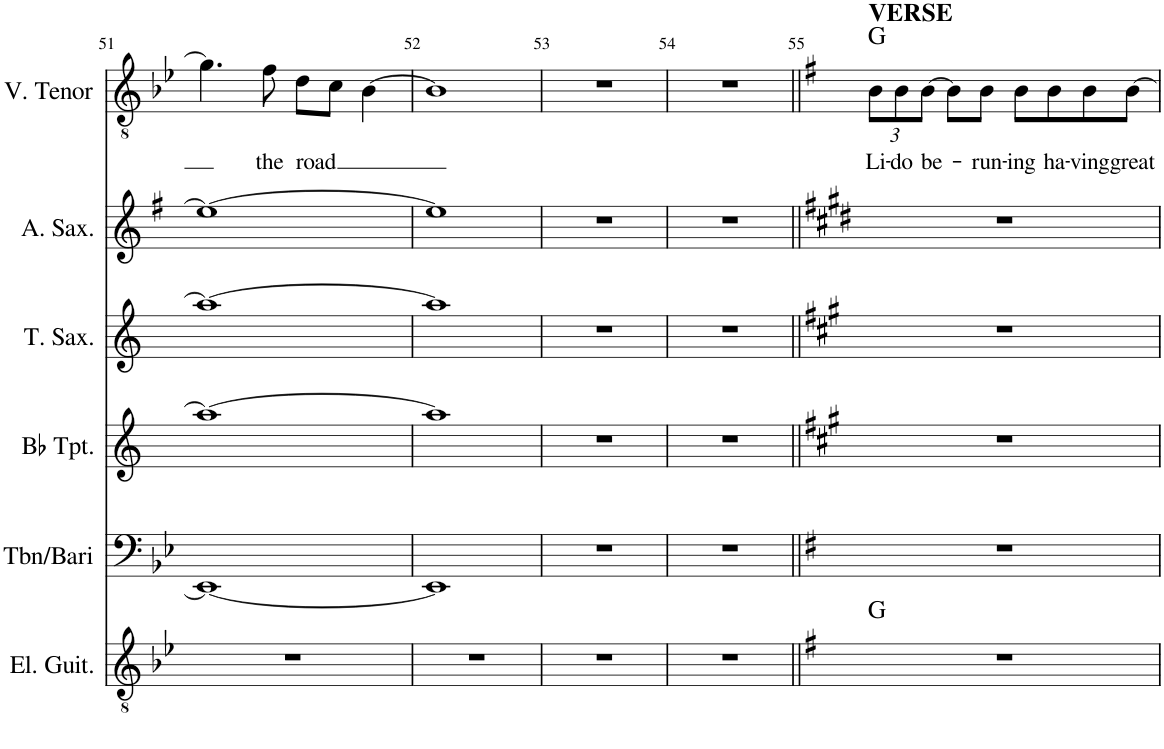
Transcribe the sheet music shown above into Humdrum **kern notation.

**kern	**harte	**kern	**kern	**kern	**kern	**kern	**text	**harte
*part6	*part6	*part5	*part4	*part3	*part2	*part1	*part1	*part1
*staff6	*	*staff5	*staff4	*staff3	*staff2	*staff1	*staff1	*
*I"Electric Guitar	*	*I"Tbn/Bari	*I"Bb Trumpet	*I"Tenor Saxophone	*I"Alto Saxophone	*I"V. Tenor	*	*
*I'El. Guit.	*	*I'Tbn/Bari	*I'Bb Tpt.	*I'T. Sax.	*I'A. Sax.	*I'V. Tenor	*	*
!!LO:PB:g=z
*clefGv2	*	*clefF4	*clefG2	*clefG2	*clefG2	*clefGv2	*	*
*	*	*	*Trd1c2	*Trd8c14	*Trd5c9	*	*	*
*k[b-e-]	*	*k[b-e-]	*k[]	*k[]	*k[f#]	*k[b-e-]	*	*
*M4/4	*	*M4/4	*M4/4	*M4/4	*M4/4	*M4/4	*	*
=51	=51	=51	=51	=51	=51	=51	=51	=51
1r	.	1EE-_	1aa_	1aa_	1ee_	4.g\]	.	.
!	!	!	!	!	!	!	!LO:LY:b	!
.	.	.	.	.	.	8f\	the	.
!	!	!	!	!	!	!	!LO:LY:b	!
.	.	.	.	.	.	8d\L	road	.
.	.	.	.	.	.	8c\J	.	.
.	.	.	.	.	.	[4B-\	.	.
=52	=52	=52	=52	=52	=52	=52	=52	=52
1r	.	1EE-]	1aa]	1aa]	1ee]	1B-]	.	.
=53	=53	=53	=53	=53	=53	=53	=53	=53
1r	.	1r	1r	1r	1r	1r	.	.
=54	=54	=54	=54	=54	=54	=54	=54	=54
1r	.	1r	1r	1r	1r	1r	.	.
=55||	=55||	=55||	=55||	=55||	=55||	=55||	=55||	=55||
*k[f#]	*	*k[f#]	*k[f#c#g#]	*k[f#c#g#]	*k[f#c#g#d#]	*k[f#]	*	*
*	*	*	*	*	*	*Xbrackettup	*	*
!	!	!	!	!	!	!LO:TX:a:B:t=VERSE	!	!
!	!	!	!	!	!	!	!LO:LY:b	!
1r	G:maj	1r	1r	1r	1r	12B\L	Li-	G:maj
!	!	!	!	!	!	!	!LO:LY:b	!
.	.	.	.	.	.	12B\	-do	.
!	!	!	!	!	!	!	!LO:LY:b	!
.	.	.	.	.	.	[12B\J	be-	.
.	.	.	.	.	.	8B\L]	.	.
!	!	!	!	!	!	!	!LO:LY:b	!
.	.	.	.	.	.	8B\J	-run-	.
!	!	!	!	!	!	!	!LO:LY:b	!
.	.	.	.	.	.	8B\L	-ing	.
!	!	!	!	!	!	!	!LO:LY:b	!
.	.	.	.	.	.	8B\	ha-	.
!	!	!	!	!	!	!	!LO:LY:b	!
.	.	.	.	.	.	8B\	-ving	.
!	!	!	!	!	!	!	!LO:LY:b	!
.	.	.	.	.	.	[8B\J	great	.
=	=	=	=	=	=	=	=	=
*-	*-	*-	*-	*-	*-	*-	*-	*-
